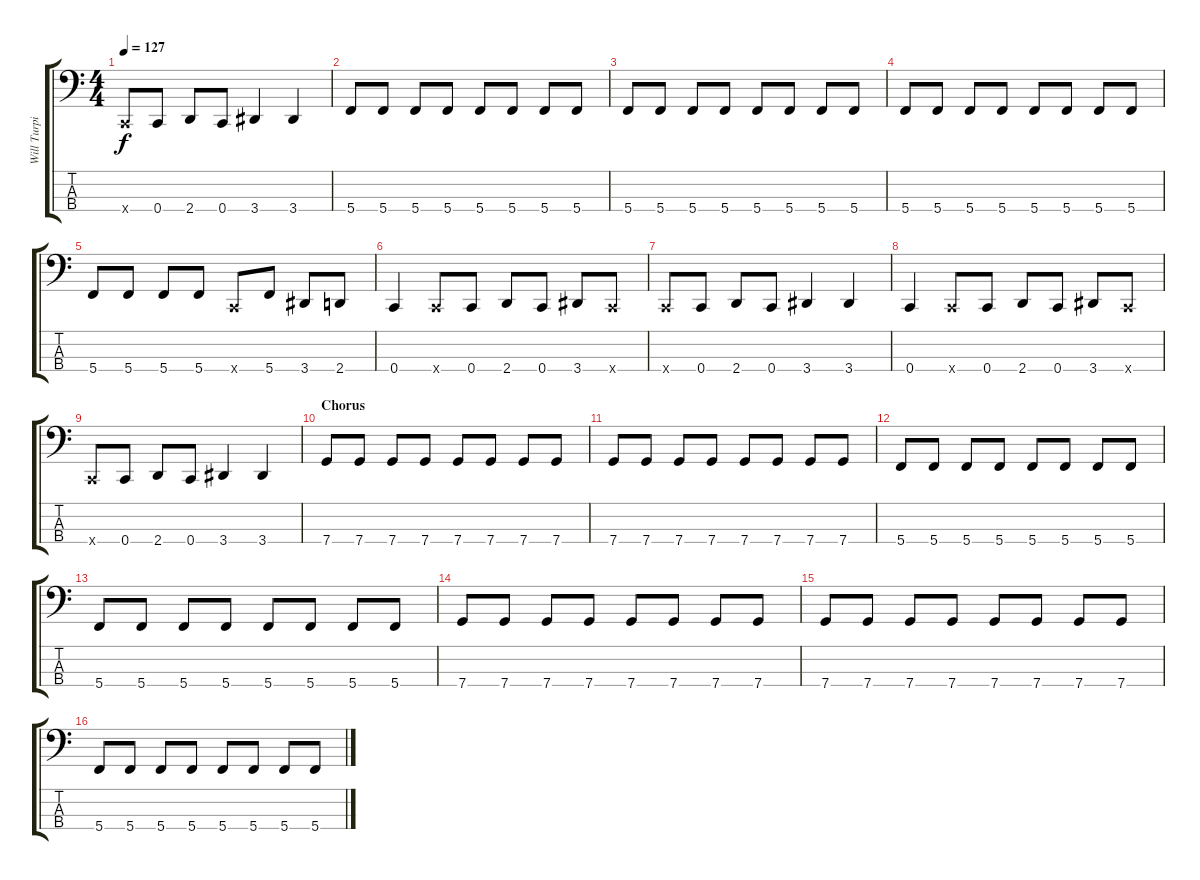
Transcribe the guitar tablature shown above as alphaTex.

\track ("Will Turpin" "Will Turpi") {instrument electricbasspick}
\staff {score tabs}
\tuning (F2 C2 G1 C1) {hide}
\ts (4 4)
\tempo 127
\clef f4
\ks c
0.4{x}.8{dy f} 0.4.8 2.4.8 0.4.8 3.4.4 3.4.4 |
5.4.8 5.4.8 5.4.8 5.4.8 5.4.8 5.4.8 5.4.8 5.4.8 |
5.4.8 5.4.8 5.4.8 5.4.8 5.4.8 5.4.8 5.4.8 5.4.8 |
5.4.8 5.4.8 5.4.8 5.4.8 5.4.8 5.4.8 5.4.8 5.4.8 |
5.4.8 5.4.8 5.4.8 5.4.8 0.4{x}.8 5.4.8 3.4.8 2.4.8 |
0.4.4 0.4{x}.8 0.4.8 2.4.8 0.4.8 3.4.8 0.4{x}.8 |
0.4{x}.8 0.4.8 2.4.8 0.4.8 3.4.4 3.4.4 |
0.4.4 0.4{x}.8 0.4.8 2.4.8 0.4.8 3.4.8 0.4{x}.8 |
0.4{x}.8 0.4.8 2.4.8 0.4.8 3.4.4 3.4.4 |
\section ("" "Chorus")
7.4.8 7.4.8 7.4.8 7.4.8 7.4.8 7.4.8 7.4.8 7.4.8 |
7.4.8 7.4.8 7.4.8 7.4.8 7.4.8 7.4.8 7.4.8 7.4.8 |
5.4.8 5.4.8 5.4.8 5.4.8 5.4.8 5.4.8 5.4.8 5.4.8 |
5.4.8 5.4.8 5.4.8 5.4.8 5.4.8 5.4.8 5.4.8 5.4.8 |
7.4.8 7.4.8 7.4.8 7.4.8 7.4.8 7.4.8 7.4.8 7.4.8 |
7.4.8 7.4.8 7.4.8 7.4.8 7.4.8 7.4.8 7.4.8 7.4.8 |
5.4.8 5.4.8 5.4.8 5.4.8 5.4.8 5.4.8 5.4.8 5.4.8
